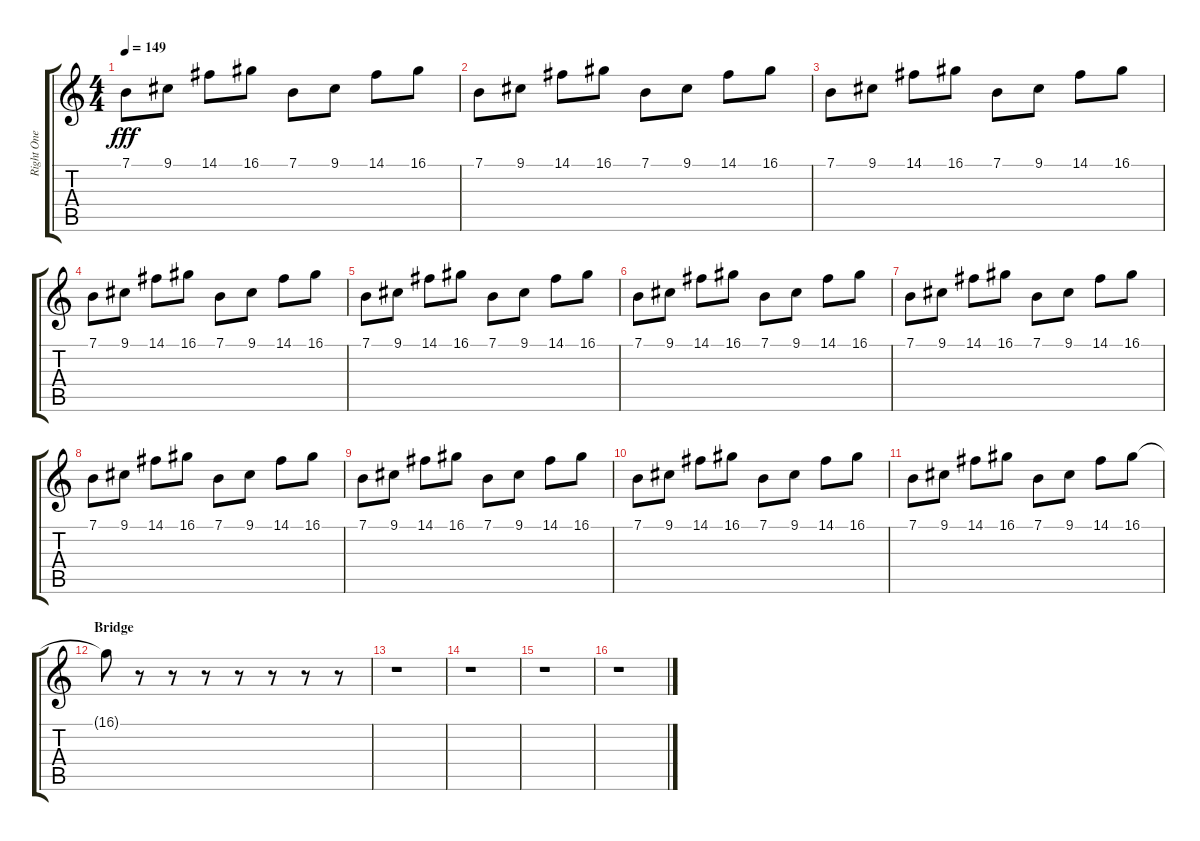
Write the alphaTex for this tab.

\track ("Right One" "Right One") {instrument sitar}
\staff {score tabs}
\tuning (E4 B3 G3 D3 A2 E2) {hide}
\ts (4 4)
\tempo 149
\clef g2
\ks c
7.1.8{dy fff} 9.1.8 14.1.8 16.1.8 7.1.8 9.1.8 14.1.8 16.1.8 |
7.1.8 9.1.8 14.1.8 16.1.8 7.1.8 9.1.8 14.1.8 16.1.8 |
7.1.8 9.1.8 14.1.8 16.1.8 7.1.8 9.1.8 14.1.8 16.1.8 |
7.1.8 9.1.8 14.1.8 16.1.8 7.1.8 9.1.8 14.1.8 16.1.8 |
7.1.8 9.1.8 14.1.8 16.1.8 7.1.8 9.1.8 14.1.8 16.1.8 |
7.1.8 9.1.8 14.1.8 16.1.8 7.1.8 9.1.8 14.1.8 16.1.8 |
7.1.8 9.1.8 14.1.8 16.1.8 7.1.8 9.1.8 14.1.8 16.1.8 |
7.1.8 9.1.8 14.1.8 16.1.8 7.1.8 9.1.8 14.1.8 16.1.8 |
7.1.8 9.1.8 14.1.8 16.1.8 7.1.8 9.1.8 14.1.8 16.1.8 |
7.1.8 9.1.8 14.1.8 16.1.8 7.1.8 9.1.8 14.1.8 16.1.8 |
7.1.8 9.1.8 14.1.8 16.1.8 7.1.8 9.1.8 14.1.8 16.1.8 |
\section ("" "Bridge")
16.1{t}.8 r.8 r.8 r.8 r.8 r.8 r.8 r.8 |
r.1 |
r.1 |
r.1 |
r.1
